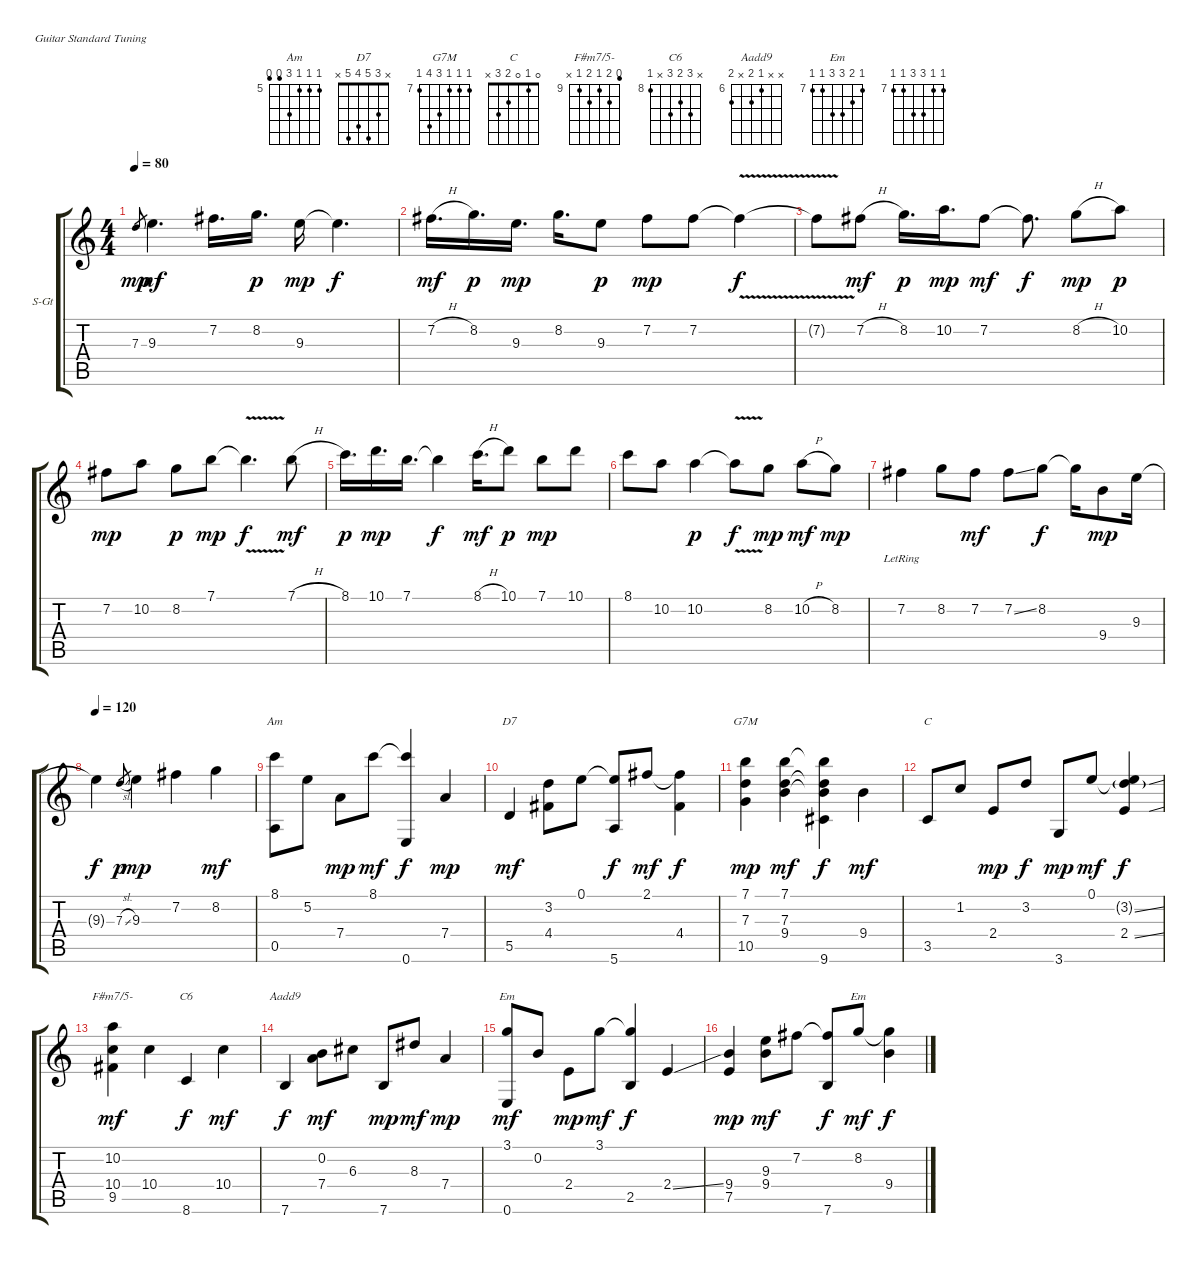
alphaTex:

\bracketExtendMode groupsimilarinstruments
\firstSystemTrackNameOrientation horizontal
\otherSystemsTrackNameOrientation horizontal
\track ("Acoustic Guitar (steel)" "S-Gt") {instrument acousticguitarsteel}
\staff {score tabs}
\tuning (E4 B3 G3 D3 A2 E2)
\chord ("Am" 5 5 5 7 4 4) {firstfret 5}
\chord ("D7" x 3 5 4 5 x)
\chord ("G7M" 7 7 7 9 10 7) {firstfret 7}
\chord ("C" 0 1 0 2 3 x)
\chord ("F#m7/5-" 8 10 9 10 9 x) {firstfret 9}
\chord ("C6" x 10 9 10 x 8) {firstfret 8}
\chord ("Aadd9" x x 6 7 x 7) {firstfret 6}
\chord ("Em" 3 0 0 2 2 0)
\chord ("" 7 7 9 9 7 7) {firstfret 7}
\chord ("Em" 7 8 9 9 7 7) {firstfret 7}
\ts (4 4)
\tempo 80
\clef g2
\ks c
7.3.8{gr dy mp instrument acousticguitarsteel} 9.3.4{d dy mf} 7.2.16{d} 8.2.16{d dy p} 9.3.16{dy mp} 9.3{t}.4{d dy f} |
7.2{h}.16{d dy mf} 8.2.16{d dy p} 9.3.16{d dy mp} 8.2.16{d} 9.3.8{dy p} 7.2.8{dy mp} 7.2.8 7.2{v t}.4{dy f} |
7.2{v t}.8 7.2{h}.8{dy mf} 8.2.16{d dy p} 10.2.16{d dy mp} 7.2.8{dy mf} 7.2{t}.8{d dy f} 8.2{h}.8{dy mp} 10.2.8{dy p} |
7.2.8{dy mp} 10.2.8 8.2.8{dy p} 7.1.8{dy mp} 7.1{v t}.4{d dy f} 7.1{h}.8{dy mf} |
8.1.16{d dy p} 10.1.16{d dy mp} 7.1.16{d} 7.1{t}.4{dy f} 8.1{h}.16{d dy mf} 10.1.8{dy p} 7.1.8{dy mp} 10.1.8 |
8.1.8 10.2.8 10.2.4{dy p} 10.2{v t}.8{dy f} 8.2.8{dy mp} 10.2{h}.8{dy mf} 8.2.8{dy mp} |
7.2{lr}.4 8.2.8 7.2.8{dy mf} 7.2{ss}.8 8.2.8{dy f} 8.2{t}.16 9.4.8{dy mp} 9.3.16 |
\tempo 120
9.3{t}.4{dy f} 7.3{sl}.8{gr dy p} 9.3.4{dy mp} 7.2.4 8.2.4{dy mf} |
(8.1 0.5).8{ch "Am"} 5.2.8 7.4.8{dy mp} 8.1.8{dy mf} (8.1{t} 0.6).4{dy f} 7.4.4{dy mp} |
5.5.4{ch "D7" dy mf} (3.2 4.4).8 0.1.8 (0.1{t} 5.6).8{dy f} 2.1.8{dy mf} (2.1{t} 4.4).4{dy f} |
(7.1 7.3 10.5).4{ch "G7M" dy mp} (7.1 7.3 9.4).4{dy mf} (7.1{t} 7.3{t} 9.4{t} 9.6).4{dy f} 9.4.4{dy mf} |
3.5.8{ch "C"} 1.2.8 2.4.8{dy mp} 3.2.8{dy f} 3.6.8{dy mp} 0.1.8{dy mf} (0.1{t} 3.2{ss g} 2.4{ss}).4{dy f} |
(10.2 10.4 9.5).4{ch "F#m7/5-" dy mf} 10.4.4 8.6.4{ch "C6" dy f} 10.4.4{dy mf} |
7.6.4{ch "Aadd9" dy f} (0.2 7.4).8{dy mf} 6.3.8 7.6.8{dy mp} 8.3.8{dy mf} 7.4.4{dy mp} |
(3.1 0.6).8{ch "Em" dy mf} 0.2.8 2.4.8{dy mp} 3.1.8{dy mf} (3.1{t} 2.5).4{dy f} 2.4{ss}.4 |
(9.4 7.5).4{ch "" dy mp} (9.3 9.4).8{dy mf} 7.2.8 (7.2{t} 7.6).8{dy f} 8.2.8{ch "Em" dy mf} (8.2{t} 9.4).4{dy f}
